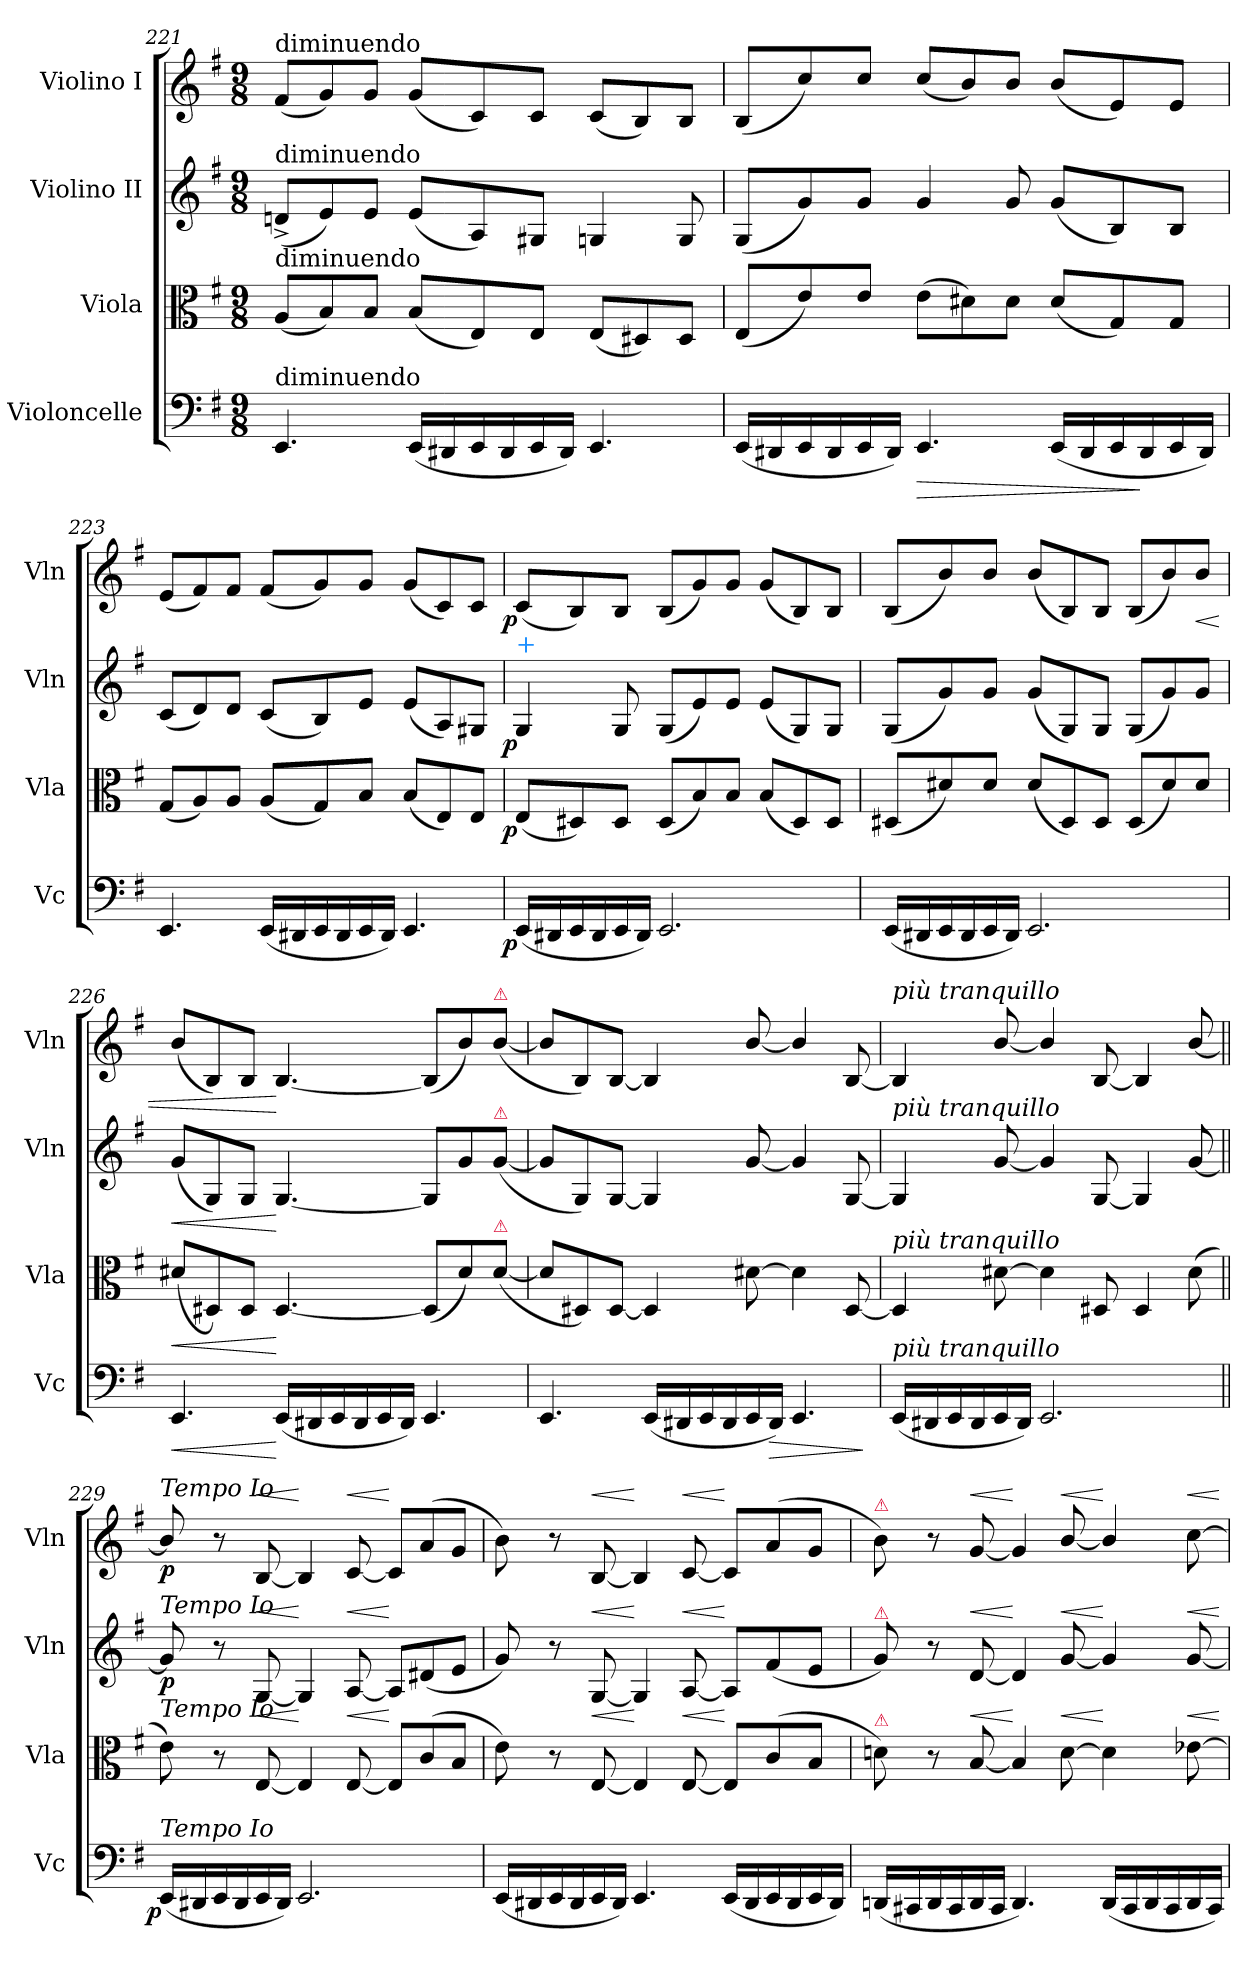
**kern	**dynam	**kern	**dynam	**kern	**dynam	**kern	**dynam
*part4	*part4	*part3	*part3	*part2	*part2	*part1	*part1
*staff4	*staff4	*staff3	*staff3	*staff2	*staff2	*staff1	*staff1
*I"Violoncelle	*	*I"Viola	*	*I"Violino II	*	*I"Violino I	*
*I'Vc	*	*I'Vla	*	*I'Vln	*	*I'Vln	*
*clefF4	*	*clefC3	*	*clefG2	*	*clefG2	*
*k[f#]	*	*k[f#]	*	*k[f#]	*	*k[f#]	*
*M9/8	*	*M9/8	*	*M9/8	*	*M9/8	*
=221	=221	=221	=221	=221	=221	=221	=221
!	!	!	!	!	!	!LO:TX:t=diminuendo	!
!	!	!	!	!LO:TX:t=diminuendo	!	!	!
!	!	!LO:TX:t=diminuendo	!	!	!	!	!
!LO:TX:t=diminuendo	!	!	!	!	!	!	!
4.EE/	.	(8A/L	.	(8dn^/L	.	(8f#/L	.
.	.	8B/)	.	8e/)	.	8g/)	.
.	.	8B/J	.	8e/J	.	8g/J	.
(16EE/LL	.	(8B/L	.	(8e/L	.	(8g/L	.
16DD#X/	.	.	.	.	.	.	.
16EE/	.	8E/)	.	8A/)	.	8c/)	.
16DD#/	.	.	.	.	.	.	.
16EE/	.	8E/J	.	8G#X/J	.	8c/J	.
16DD#/JJ)	.	.	.	.	.	.	.
4.EE/	.	(8E/L	.	4Gn/	.	(8c/L	.
.	.	8D#X/)	.	.	.	8B/)	.
.	.	8D#/J	.	8G/	.	8B/J	.
=222	=222	=222	=222	=222	=222	=222	=222
(16EE/LL	.	(8E/L	.	(8G/L	.	(8B/L	.
16DD#X/	.	.	.	.	.	.	.
16EE/	.	8e/)	.	8g/)	.	8cc/)	.
16DD#/	.	.	.	.	.	.	.
16EE/	.	8e/J	.	8g/J	.	8cc/J	.
16DD#/JJ)	.	.	.	.	.	.	.
!	!LO:HP:b	!	!	!	!	!	!
4.EE/	>	(8e\L	.	4g/	.	(8cc/L	.
.	.	8d#X\)	.	.	.	8b/)	.
.	.	8d#\J	.	8g/	.	8b/J	.
(16EE/LL	.	(8d#/L	.	(8g/L	.	(8b/L	.
16DD#/	.	.	.	.	.	.	.
16EE/	.	8G/)	.	8B/)	.	8e/)	.
16DD#/	]	.	.	.	.	.	.
16EE/	.	8G/J	.	8B/J	.	8e/J	.
16DD#/JJ)	.	.	.	.	.	.	.
=223	=223	=223	=223	=223	=223	=223	=223
4.EE/	.	(8G/L	.	(8c/L	.	(8e/L	.
.	.	8A/)	.	8d/)	.	8f#/)	.
.	.	8A/J	.	8d/J	.	8f#/J	.
(16EE/LL	.	(8A/L	.	(8c/L	.	(8f#/L	.
16DD#X/	.	.	.	.	.	.	.
16EE/	.	8G/)	.	8B/)	.	8g/)	.
16DD#/	.	.	.	.	.	.	.
16EE/	.	8B/J	.	8e/J	.	8g/J	.
16DD#/JJ)	.	.	.	.	.	.	.
4.EE/	.	(8B/L	.	(8e/L	.	(8g/L	.
.	.	8E/)	.	8A/)	.	8c/)	.
.	.	8E/J	.	8G#X/J	.	8c/J	.
=224	=224	=224	=224	=224	=224	=224	=224
!	!	!	!	!LO:TX:a:color=dodgerblue:t=+	!	!	!
!	!LO:DY:rj	!	!LO:DY:rj	!	!LO:DY:rj	!	!LO:DY:rj
(16EE/LL	p	(8E/L	p	4G/	p	(8c/L	p
16DD#X/	.	.	.	.	.	.	.
16EE/	.	8D#X/)	.	.	.	8B/)	.
16DD#/	.	.	.	.	.	.	.
16EE/	.	8D#/J	.	8G/	.	8B/J	.
16DD#/JJ)	.	.	.	.	.	.	.
2.EE/	.	(8D#/L	.	(8G/L	.	(8B/L	.
.	.	8B/)	.	8e/)	.	8g/)	.
.	.	8B/J	.	8e/J	.	8g/J	.
.	.	(8B/L	.	(8e/L	.	(8g/L	.
.	.	8D#/)	.	8G/)	.	8B/)	.
.	.	8D#/J	.	8G/J	.	8B/J	.
=225	=225	=225	=225	=225	=225	=225	=225
(16EE/LL	.	(8D#X/L	.	(8G/L	.	(8B/L	.
16DD#X/	.	.	.	.	.	.	.
16EE/	.	8d#X/)	.	8g/)	.	8b/)	.
16DD#/	.	.	.	.	.	.	.
16EE/	.	8d#/J	.	8g/J	.	8b/J	.
16DD#/JJ)	.	.	.	.	.	.	.
2.EE/	.	(8d#/L	.	(8g/L	.	(8b/L	.
.	.	8D#/)	.	8G/)	.	8B/)	.
.	.	8D#/J	.	8G/J	.	8B/J	.
.	.	(8D#/L	.	(8G/L	.	(8B/L	.
.	.	8d#/)	.	8g/)	.	8b/)	.
!	!	!	!	!	!	!	!LO:HP:b
.	.	8d#/J	.	8g/J	.	8b/J	<
=226	=226	=226	=226	=226	=226	=226	=226
!	!LO:HP:b	!	!LO:HP:b	!	!LO:HP:b	!	!
4.EE/	<	(8d#X/L	<	(8g/L	<	(8b/L	.
.	.	8D#X/)	.	8G/)	.	8B/)	.
.	.	8D#/J	.	8G/J	.	8B/J	.
(16EE/LL	[	[4.D#/	[	[4.G/	[	[4.B/	[
16DD#X/	.	.	.	.	.	.	.
16EE/	.	.	.	.	.	.	.
16DD#/	.	.	.	.	.	.	.
16EE/	.	.	.	.	.	.	.
16DD#/JJ)	.	.	.	.	.	.	.
4.EE/	.	(8D#/L]	.	8G/L]	.	(8B/L]	.
.	.	8d#/)	.	8g/	.	8b/)	.
!	!	!	!	!	!	!LO:TX:a:color=crimson:t=⚠	!
!	!	!	!	!LO:TX:a:color=crimson:t=⚠	!	!	!
!	!	!LO:TX:a:color=crimson:t=⚠	!	!	!	!	!
.	.	([8d#/J	.	([8g/J	.	([8b/J	.
=227	=227	=227	=227	=227	=227	=227	=227
4.EE/	.	8d#/L]	.	8g/L]	.	8b/L]	.
.	.	8D#X/)	.	8G/)	.	8B/)	.
.	.	[8D#/J	.	[8G/J	.	[8B/J	.
(16EE/LL	.	4D#/]	.	4G/]	.	4B/]	.
16DD#X/	.	.	.	.	.	.	.
16EE/	.	.	.	.	.	.	.
16DD#/	.	.	.	.	.	.	.
16EE/	.	[8d#X\	.	[8g/	.	[8b/	.
!	!LO:HP:b	!	!	!	!	!	!
16DD#/JJ)	>	.	.	.	.	.	.
4.EE/	.	4d#\]	.	4g/]	.	4b/]	.
.	.	[8D#/	.	[8G/	.	[8B/	.
.	]	.	.	.	.	.	.
=228	=228	=228	=228	=228	=228	=228	=228
!	!	!	!	!	!	!LO:TX:a:i:t=più tranquillo	!
!	!	!	!	!LO:TX:a:i:t=più tranquillo	!	!	!
!	!	!LO:TX:a:i:t=più tranquillo	!	!	!	!	!
!LO:TX:a:i:t=più tranquillo	!	!	!	!	!	!	!
(16EE/LL	.	4D#/]	.	4G/]	.	4B/]	.
16DD#X/	.	.	.	.	.	.	.
16EE/	.	.	.	.	.	.	.
16DD#/	.	.	.	.	.	.	.
16EE/	.	[8d#X\	.	[8g/	.	[8b/	.
16DD#/JJ)	.	.	.	.	.	.	.
2.EE/	.	4d#\]	.	4g/]	.	4b/]	.
.	.	8D#X/	.	[8G/	.	[8B/	.
.	.	4D#/	.	4G/]	.	4B/]	.
.	.	(8d#\	.	[8g/	.	[8b/	.
=229||	=229||	=229||	=229||	=229||	=229||	=229||	=229||
!	!	!	!	!	!	!LO:TX:a:i:t=Tempo Io	!
!	!	!	!	!LO:TX:a:i:t=Tempo Io	!	!	!
!	!	!LO:TX:a:i:t=Tempo Io	!	!	!	!	!
!LO:TX:a:i:t=Tempo Io	!	!	!	!	!	!	!
!	!LO:DY:rj	!	!	!	!	!	!
(16EE/LL	p	8e\)	.	8g/]	p	8b/]	p
16DD#X/	.	.	.	.	.	.	.
16EE/	.	8r	.	8r	.	8r	.
16DD#/	.	.	.	.	.	.	.
!	!	!	!LO:HP:a	!	!LO:HP:a	!	!LO:HP:a
16EE/	.	[8E/	<	[8G/	<	[8B/	<
16DD#/JJ)	.	.	.	.	.	.	.
2.EE/	.	4E/]	[	4G/]	[	4B/]	[
!	!	!	!LO:HP:a	!	!LO:HP:a	!	!LO:HP:a
.	.	[8E/	<	[8A/	<	[8c/	<
.	.	8E/L]	[	8A/L]	[	8c/L]	[
.	.	(<8c/	.	(8d#X/	.	(<8a/	.
.	.	8B/J	.	8e/J	.	8g/J	.
=230	=230	=230	=230	=230	=230	=230	=230
(16EE/LL	.	8e\)	.	8g/)	.	8b\)	.
16DD#X/	.	.	.	.	.	.	.
16EE/	.	8r	.	8r	.	8r	.
16DD#/	.	.	.	.	.	.	.
!	!	!	!LO:HP:a	!	!LO:HP:a	!	!LO:HP:a
16EE/	.	[8E/	<	[8G/	<	[8B/	<
16DD#/JJ)	.	.	.	.	.	.	.
4.EE/	.	4E/]	[	4G/]	[	4B/]	[
!	!	!	!LO:HP:a	!	!LO:HP:a	!	!LO:HP:a
.	.	[8E/	<	[8A/	<	[8c/	<
(16EE/LL	.	8E/L]	[	8A/L]	[	8c/L]	[
16DD#/	.	.	.	.	.	.	.
16EE/	.	(<8c/	.	(8f#/	.	(<8a/	.
16DD#/	.	.	.	.	.	.	.
16EE/	.	8B/J	.	8e/J	.	8g/J	.
16DD#/JJ)	.	.	.	.	.	.	.
=231	=231	=231	=231	=231	=231	=231	=231
!	!	!	!	!	!	!LO:TX:a:color=crimson:t=⚠	!
!	!	!	!	!LO:TX:a:color=crimson:t=⚠	!	!	!
!	!	!LO:TX:a:color=crimson:t=⚠	!	!	!	!	!
(16DDn/LL	.	8dn\)	.	8g/)	.	8b\)	.
16CC#X/	.	.	.	.	.	.	.
16DD/	.	8r	.	8r	.	8r	.
16CC#/	.	.	.	.	.	.	.
!	!	!	!LO:HP:a	!	!LO:HP:a	!	!LO:HP:a
16DD/	.	[8B/	<	[8d/	<	[8g/	<
16CC#/JJ	.	.	.	.	.	.	.
4.DD/)	.	4B/]	[	4d/]	[	4g/]	[
!	!	!	!LO:HP:a	!	!LO:HP:a	!	!LO:HP:a
.	.	[8d\	<	[8g/	<	[8b/	<
(16DD/LL	.	4d\]	[	4g/]	[	4b/]	[
16CC#/	.	.	.	.	.	.	.
16DD/	.	.	.	.	.	.	.
16CC#/	.	.	.	.	.	.	.
!	!	!	!LO:HP:a	!	!LO:HP:a	!	!LO:HP:a
16DD/	.	[8e-X\	<	[8g/	<	[8cc\	<
16CC#/JJ)	.	.	.	.	.	.	.
.	.	.	[	.	[	.	[
=	=	=	=	=	=	=	=
*-	*-	*-	*-	*-	*-	*-	*-
